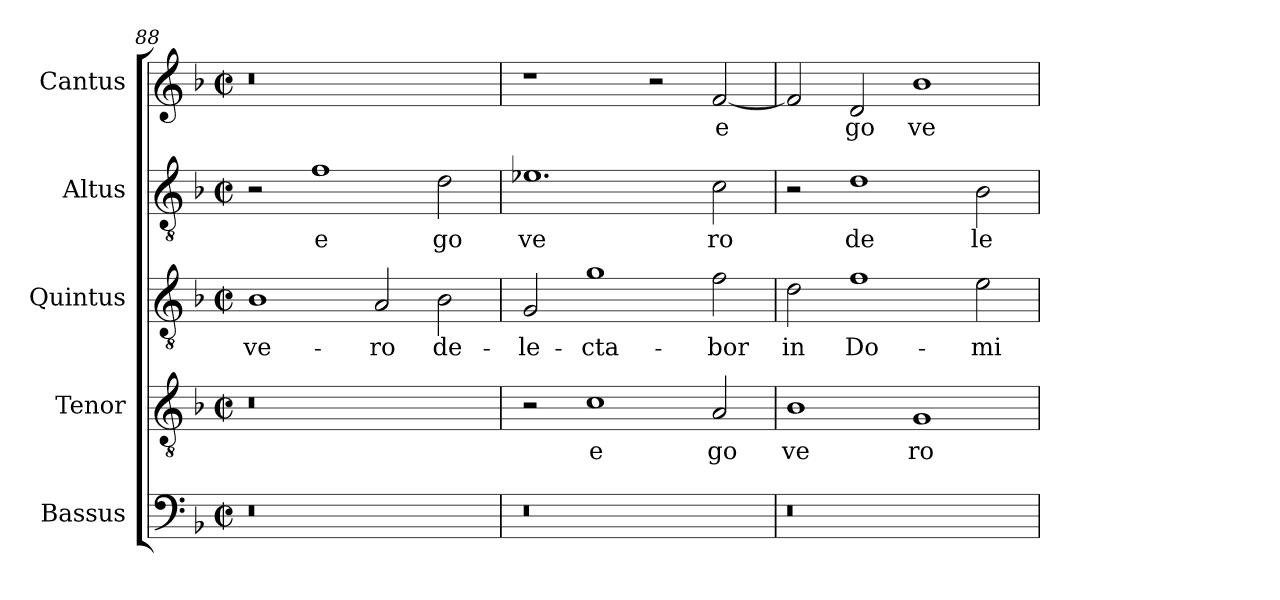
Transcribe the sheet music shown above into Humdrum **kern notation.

**kern	**kern	**text	**kern	**text	**kern	**text	**kern	**text
*part5	*part4	*part4	*part3	*part3	*part2	*part2	*part1	*part1
*staff5	*staff4	*staff4	*staff3	*staff3	*staff2	*staff2	*staff1	*staff1
*I"Bassus	*I"Tenor	*	*I"Quintus	*	*I"Altus	*	*I"Cantus	*
*clefF4	*clefGv2	*	*clefGv2	*	*clefGv2	*	*clefG2	*
*k[b-]	*k[b-]	*	*k[b-]	*	*k[b-]	*	*k[b-]	*
*F:	*F:	*	*F:	*	*F:	*	*F:	*
*M2/2	*M2/2	*	*M2/2	*	*M2/2	*	*M2/2	*
*met(c|)	*met(c|)	*	*met(c|)	*	*met(c|)	*	*met(c|)	*
=88	=88	=88	=88	=88	=88	=88	=88	=88
!	!	!	!	!LO:LY:b:cj	!	!	!	!
0r	0r	.	1B-	ve-	2r	.	0r	.
!	!	!	!	!	!	!LO:LY:b:cj	!	!
.	.	.	.	.	1f	e	.	.
!	!	!	!	!LO:LY:b:cj	!	!	!	!
.	.	.	2A/	-ro	.	.	.	.
!	!	!	!	!LO:LY:b:cj	!	!LO:LY:b:cj	!	!
.	.	.	2B-\	de-	2d\	go	.	.
=89	=89	=89	=89	=89	=89	=89	=89	=89
!	!	!	!	!LO:LY:b:cj	!	!LO:LY:b:cj	!	!
0r	2r	.	2G/	-le-	1.e-X	ve	1r	.
!	!	!LO:LY:b:cj	!	!LO:LY:b:cj	!	!	!	!
.	1c	e	1g	-cta-	.	.	.	.
.	.	.	.	.	.	.	2r	.
!	!	!LO:LY:b:cj	!	!LO:LY:b:cj	!	!LO:LY:b:cj	!	!LO:LY:b:cj
.	2A/	go	2f\	-bor	2c\	ro	[<2f/	e
=90	=90	=90	=90	=90	=90	=90	=90	=90
!	!	!LO:LY:b:cj	!	!LO:LY:b:cj	!	!	!	!
0r	1B-	ve	2d\	in	2r	.	2f/]	.
!	!	!	!	!LO:LY:b:cj	!	!LO:LY:b:cj	!	!LO:LY:b:cj
.	.	.	1f	Do-	1d	de	2d/	go
!	!	!LO:LY:b:cj	!	!	!	!	!	!LO:LY:b:cj
.	1G	ro	.	.	.	.	1b-	ve
!	!	!	!	!LO:LY:b:cj	!	!LO:LY:b:cj	!	!
.	.	.	2e\	-mi-	2B-\	le	.	.
=	=	=	=	=	=	=	=	=
*-	*-	*-	*-	*-	*-	*-	*-	*-
